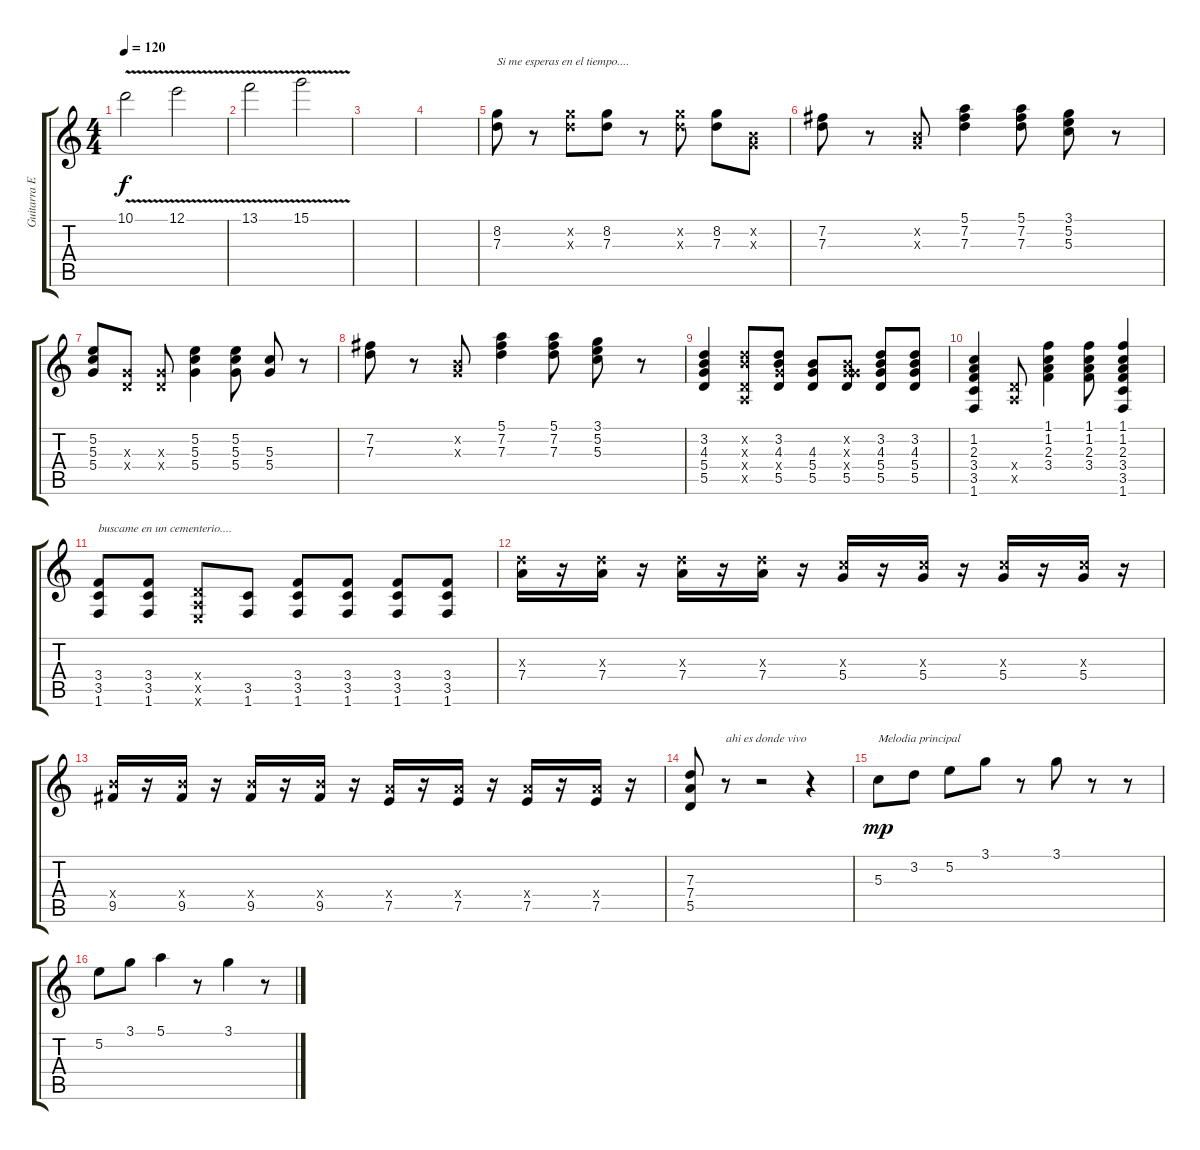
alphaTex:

\track ("Guitarra Eléctrica" "Guitarra E") {instrument overdrivenguitar}
\staff {score tabs}
\tuning (E4 B3 G3 D3 A2 E2) {hide}
\ts (4 4)
\tempo 120
\clef g2
\ks c
10.1{v}.2{dy f} 12.1{v}.2 |
13.1{v}.2 15.1{v}.2 |
|
|
(8.2 7.3).8{txt "Si me esperas en el tiempo...." volume 12} r.8 (8.2{x} 7.3{x}).8 (8.2 7.3).8 r.8 (8.2{x} 7.3{x}).8 (8.2 7.3).8 (0.2{x} 0.3{x}).8 |
(7.2 7.3).8 r.8 (0.2{x} 0.3{x}).8 (5.1 7.2 7.3).4 (5.1 7.2 7.3).8 (3.1 5.2 5.3).8 r.8 |
(5.2 5.3 5.4).8 (0.3{x} 0.4{x}).8 (0.3{x} 0.4{x}).8 (5.2 5.3 5.4).4 (5.2 5.3 5.4).8 (5.3 5.4).8 r.8 |
(7.2 7.3).8 r.8 (0.2{x} 0.3{x}).8 (5.1 7.2 7.3).4 (5.1 7.2 7.3).8 (3.1 5.2 5.3).8 r.8 |
(3.2 4.3 5.4 5.5).4 (3.2{x} 4.3{x} 0.4{x} 0.5{x}).8 (3.2 4.3 5.4{x} 5.5).8 (4.3 5.4 5.5).8 (0.2{x} 0.3{x} 5.4{x} 5.5).8 (3.2 4.3 5.4 5.5).8 (3.2 4.3 5.4 5.5).8 |
(1.2 2.3 3.4 3.5 1.6).4 (0.4{x} 0.5{x}).8 (1.1 1.2 2.3 3.4).4 (1.1 1.2 2.3 3.4).8 (1.1 1.2 2.3 3.4 3.5 1.6).4 |
(3.4 3.5 1.6).8{txt "buscame en un cementerio...."} (3.4 3.5 1.6).8 (0.4{x} 0.5{x} 0.6{x}).8 (3.5 1.6).8 (3.4 3.5 1.6).8 (3.4 3.5 1.6).8 (3.4 3.5 1.6).8 (3.4 3.5 1.6).8 |
(7.3{x} 7.4).16 r.16 (7.3{x} 7.4).16 r.16 (7.3{x} 7.4).16 r.16 (7.3{x} 7.4).16 r.16 (5.3{x} 5.4).16 r.16 (5.3{x} 5.4).16 r.16 (5.3{x} 5.4).16 r.16 (5.3{x} 5.4).16 r.16 |
(9.4{x} 9.5).16 r.16 (9.4{x} 9.5).16 r.16 (9.4{x} 9.5).16 r.16 (9.4{x} 9.5).16 r.16 (7.4{x} 7.5).16 r.16 (7.4{x} 7.5).16 r.16 (7.4{x} 7.5).16 r.16 (7.4{x} 7.5).16 r.16 |
(7.3 7.4 5.5).8 r.8{txt "ahi es donde vivo"} r.2 r.4 |
5.3.8{txt "Melodia principal" dy mp} 3.2.8 5.2.8 3.1.8 r.8 3.1.8 r.8 r.8 |
5.2.8 3.1.8 5.1.4 r.8 3.1.4 r.8
